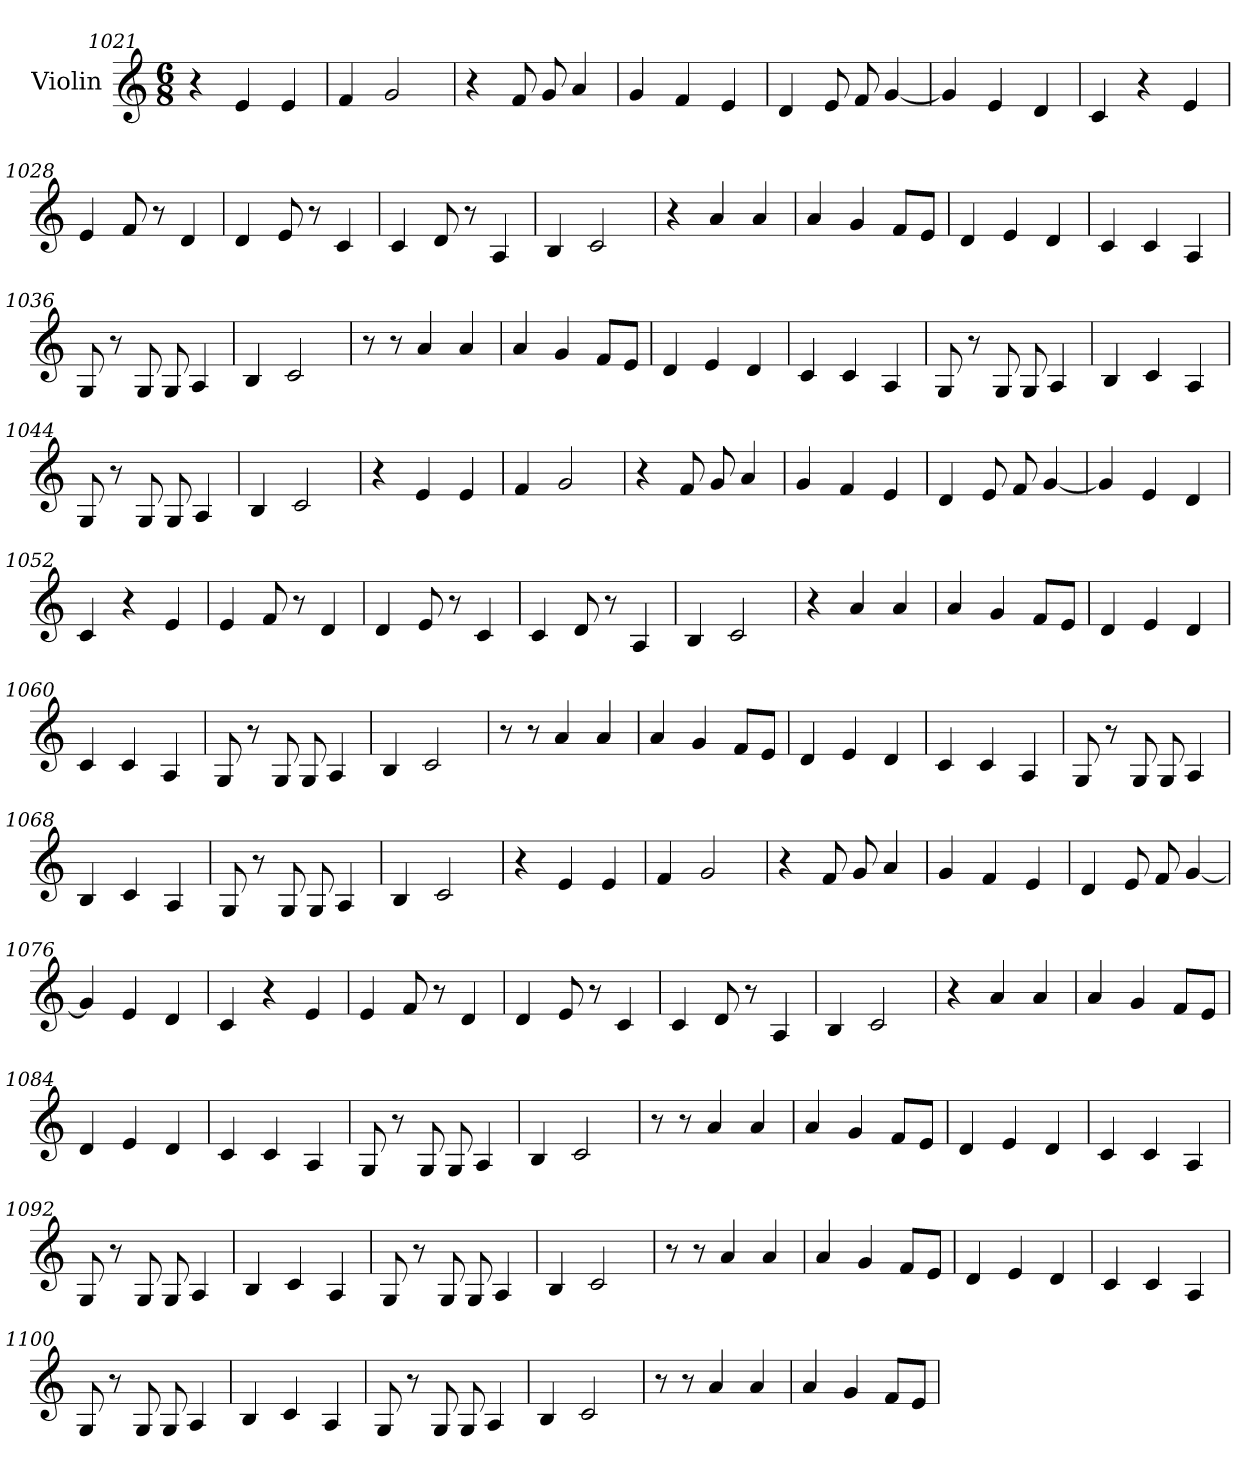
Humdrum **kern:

**kern
*part1
*staff1
*I"Violin
*clefG2
*k[]
*M6/8
=1021
4r
4e/
4e/
!!LO:LB:g=z
=1022
4f/
2g/
=1023
4r
8f/
8g/
4a/
=1024
4g/
4f/
4e/
=1025
4d/
8e/
8f/
[4g/
=1026
4g/]
4e/
4d/
=1027
4c/
4r
4e/
=1028
4e/
8f/
8r
4d/
!!LO:LB:g=z
=1029
4d/
8e/
8r
4c/
=1030
4c/
8d/
8r
4A/
=1031
4B/
2c/
=1032
4r
4a/
4a/
=1033
4a/
4g/
8f/L
8e/J
=1034
4d/
4e/
4d/
=1035
4c/
4c/
4A/
!!LO:LB:g=z
=1036
8G/
8r
8G/
8G/
4A/
=1037
4B/
2c/
=1038
8r
8r
4a/
4a/
=1039
4a/
4g/
8f/L
8e/J
=1040
4d/
4e/
4d/
=1041
4c/
4c/
4A/
=1042
8G/
8r
8G/
8G/
4A/
!!LO:LB:g=z
=1043
4B/
4c/
4A/
=1044
8G/
8r
8G/
8G/
4A/
=1045
4B/
2c/
=1046
4r
4e/
4e/
=1047
4f/
2g/
=1048
4r
8f/
8g/
4a/
=1049
4g/
4f/
4e/
!!LO:PB:g=z
=1050
4d/
8e/
8f/
[4g/
=1051
4g/]
4e/
4d/
=1052
4c/
4r
4e/
=1053
4e/
8f/
8r
4d/
=1054
4d/
8e/
8r
4c/
=1055
4c/
8d/
8r
4A/
=1056
4B/
2c/
!!LO:LB:g=z
=1057
4r
4a/
4a/
=1058
4a/
4g/
8f/L
8e/J
=1059
4d/
4e/
4d/
=1060
4c/
4c/
4A/
=1061
8G/
8r
8G/
8G/
4A/
=1062
4B/
2c/
=1063
8r
8r
4a/
4a/
!!LO:LB:g=z
=1064
4a/
4g/
8f/L
8e/J
=1065
4d/
4e/
4d/
=1066
4c/
4c/
4A/
=1067
8G/
8r
8G/
8G/
4A/
=1068
4B/
4c/
4A/
=1069
8G/
8r
8G/
8G/
4A/
=1070
4B/
2c/
!!LO:LB:g=z
=1071
4r
4e/
4e/
=1072
4f/
2g/
=1073
4r
8f/
8g/
4a/
=1074
4g/
4f/
4e/
=1075
4d/
8e/
8f/
[4g/
=1076
4g/]
4e/
4d/
=1077
4c/
4r
4e/
!!LO:LB:g=z
=1078
4e/
8f/
8r
4d/
=1079
4d/
8e/
8r
4c/
=1080
4c/
8d/
8r
4A/
=1081
4B/
2c/
=1082
4r
4a/
4a/
=1083
4a/
4g/
8f/L
8e/J
=1084
4d/
4e/
4d/
!!LO:LB:g=z
=1085
4c/
4c/
4A/
=1086
8G/
8r
8G/
8G/
4A/
=1087
4B/
2c/
=1088
8r
8r
4a/
4a/
=1089
4a/
4g/
8f/L
8e/J
=1090
4d/
4e/
4d/
=1091
4c/
4c/
4A/
!!LO:LB:g=z
=1092
8G/
8r
8G/
8G/
4A/
=1093
4B/
4c/
4A/
=1094
8G/
8r
8G/
8G/
4A/
=1095
4B/
2c/
=1096
8r
8r
4a/
4a/
=1097
4a/
4g/
8f/L
8e/J
=1098
4d/
4e/
4d/
!!LO:LB:g=z
=1099
4c/
4c/
4A/
=1100
8G/
8r
8G/
8G/
4A/
=1101
4B/
4c/
4A/
=1102
8G/
8r
8G/
8G/
4A/
=1103
4B/
2c/
=1104
8r
8r
4a/
4a/
!!LO:PB:g=z
=1105
4a/
4g/
8f/L
8e/J
=
*-
